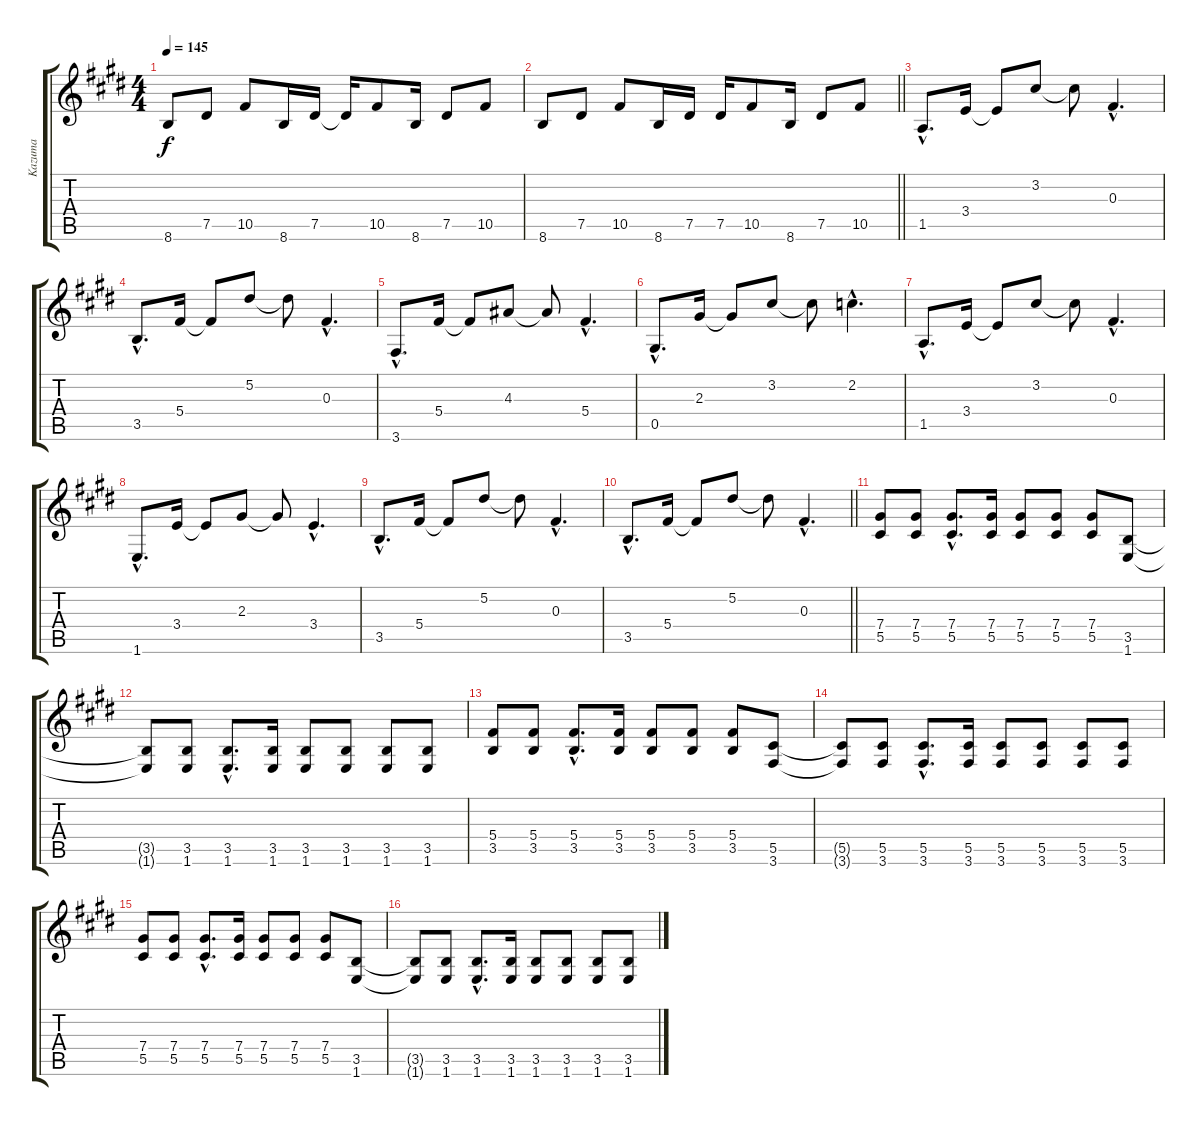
\track ("Kazuma" "Kazuma") {instrument distortionguitar}
\staff {score tabs}
\tuning (Eb4 Bb3 Gb3 Db3 Ab2 Eb2) {hide}
\ts (4 4)
\tempo 145
\clef g2
\ks c#minor
8.6.8{dy f} 7.5.8 10.5.8 8.6.16 7.5.16 7.5{t}.16 10.5.8 8.6.16 7.5.8 10.5.8 |
\barLineRight lightlight
8.6.8 7.5.8 10.5.8 8.6.16 7.5.16 7.5.16 10.5.8 8.6.16 7.5.8 10.5.8 |
1.5{hac}.8{d volume 16 instrument electricguitarclean} 3.4.16 3.4{t}.8 3.2.8 3.2{t}.8 0.3{hac}.4{d} |
3.5{hac}.8{d} 5.4.16 5.4{t}.8 5.2.8 5.2{t}.8 0.3{hac}.4{d} |
3.6{hac}.8{d} 5.4.16 5.4{t}.8 4.3.8 4.3{t}.8 5.4{hac}.4{d} |
0.5{hac}.8{d} 2.3.16 2.3{t}.8 3.2.8 3.2{t}.8 2.2{hac}.4{d} |
1.5{hac}.8{d} 3.4.16 3.4{t}.8 3.2.8 3.2{t}.8 0.3{hac}.4{d} |
1.6{hac}.8{d} 3.4.16 3.4{t}.8 2.3.8 2.3{t}.8 3.4{hac}.4{d} |
3.5{hac}.8{d instrument electricguitarclean} 5.4.16 5.4{t}.8 5.2.8 5.2{t}.8 0.3{hac}.4{d} |
\barLineRight lightlight
3.5{hac}.8{d} 5.4.16 5.4{t}.8 5.2.8 5.2{t}.8 0.3{hac}.4{d} |
(7.4 5.5).8{volume 13 instrument distortionguitar} (7.4 5.5).8 (7.4{hac} 5.5{hac}).8{d} (7.4 5.5).16 (7.4 5.5).8 (7.4 5.5).8 (7.4 5.5).8 (3.5 1.6).8 |
(3.5{t} 1.6{t}).8 (3.5 1.6).8 (3.5{hac} 1.6{hac}).8{d} (3.5 1.6).16 (3.5 1.6).8 (3.5 1.6).8 (3.5 1.6).8 (3.5 1.6).8 |
(5.4 3.5).8 (5.4 3.5).8 (5.4{hac} 3.5{hac}).8{d} (5.4 3.5).16 (5.4 3.5).8 (5.4 3.5).8 (5.4 3.5).8 (5.5 3.6).8 |
(5.5{t} 3.6{t}).8 (5.5 3.6).8 (5.5{hac} 3.6{hac}).8{d} (5.5 3.6).16 (5.5 3.6).8 (5.5 3.6).8 (5.5 3.6).8 (5.5 3.6).8 |
(7.4 5.5).8 (7.4 5.5).8 (7.4{hac} 5.5{hac}).8{d} (7.4 5.5).16 (7.4 5.5).8 (7.4 5.5).8 (7.4 5.5).8 (3.5 1.6).8 |
(3.5{t} 1.6{t}).8 (3.5 1.6).8 (3.5{hac} 1.6{hac}).8{d} (3.5 1.6).16 (3.5 1.6).8 (3.5 1.6).8 (3.5 1.6).8 (3.5 1.6).8
